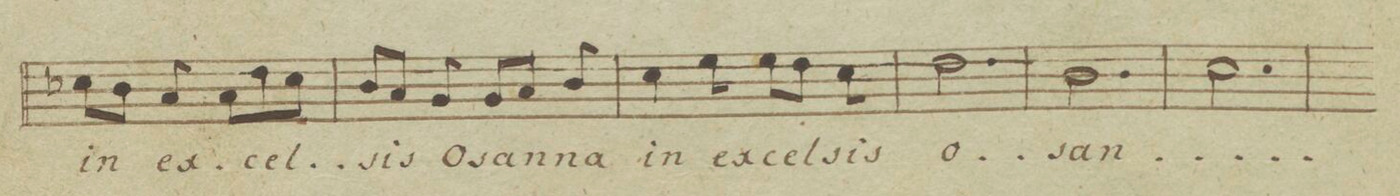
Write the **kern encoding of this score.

**kern	**text	**dynam
*I"Basso.	*	*
*clefF4	*	*
*k[b-e-]	*	*
*met(c)	*	*
*M6/8	*	*
8E-X\L	in	.
8D\J	.	.
8C/	ex-	.
8C\L	-cel-	.
8F\	.	.
8E-\J	.	.
=48	=48	=48
8D/L	-sis	.
8C/J	.	.
8BB-/	O-	.
8BB-/L	-san-	.
8C/J	.	.
8D/	-na	.
=49	=49	=49
4E-\	in	.
8G\	ex-	.
8G\L	-cel-	.
8F\J	.	.
8E-\	-sis	.
=50	=50	=50
2.F\	o-	.
=51	=51	=51
2.D\	-san-	.
=52	=52	=52
2.E-\	.	.
=53	=53	=53
*-	*-	*-
